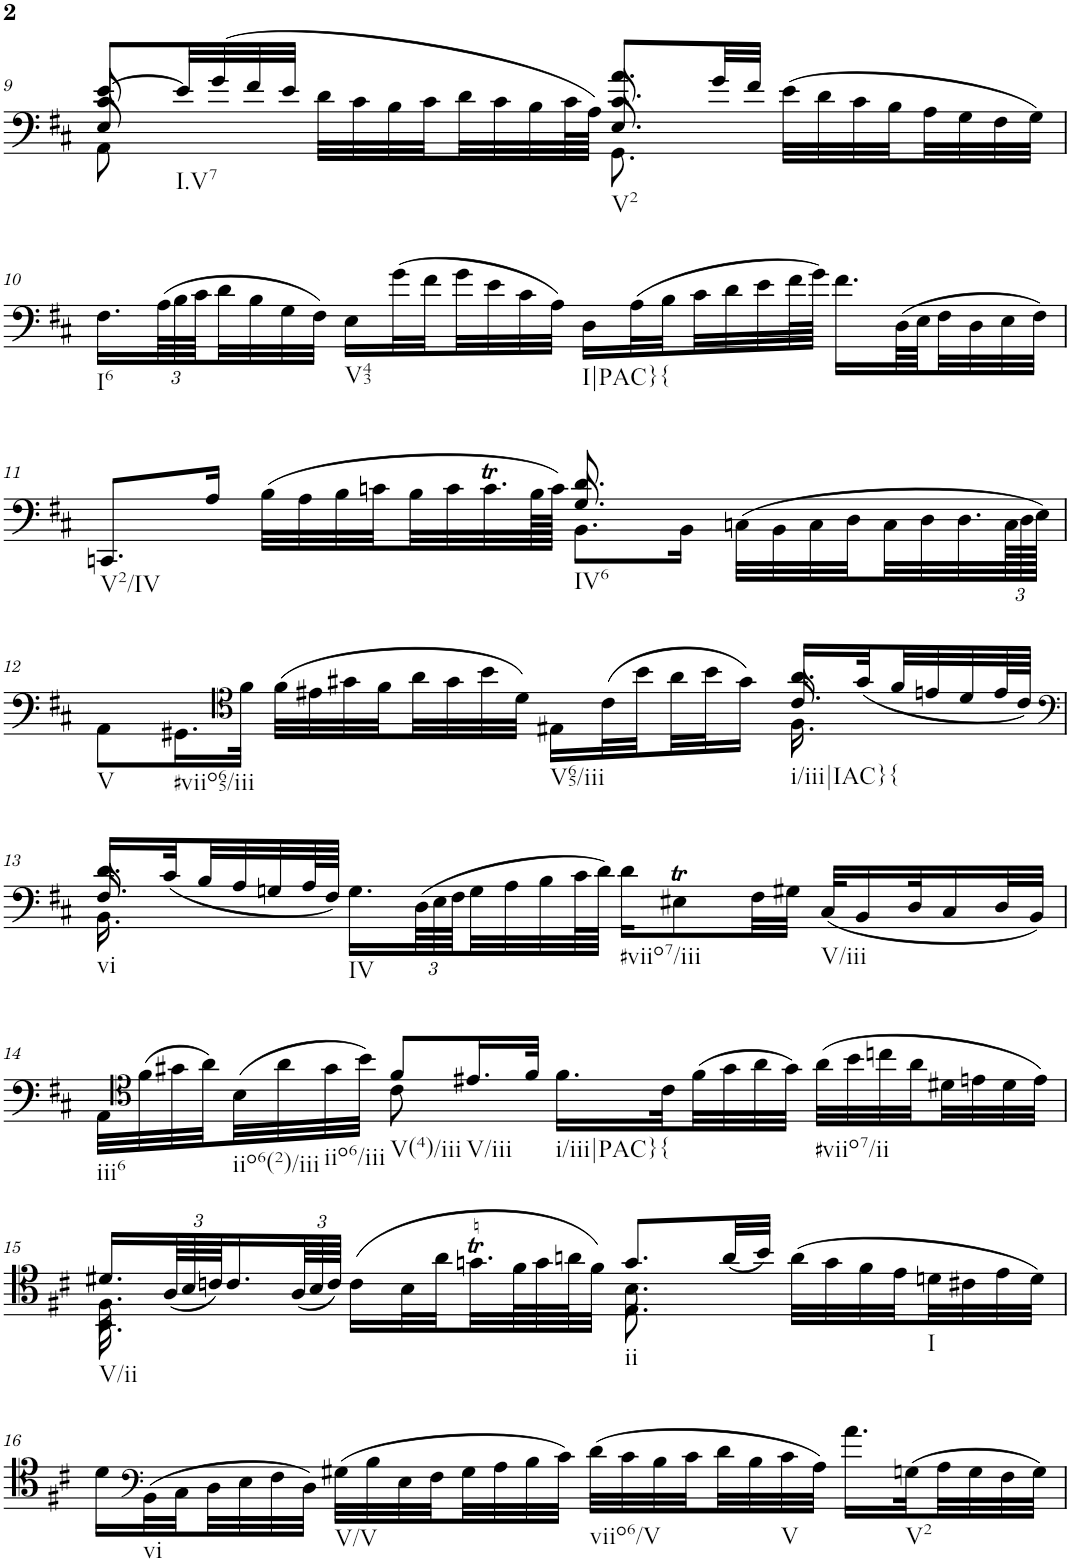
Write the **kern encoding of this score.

**kern
*part1
*staff1
*I"Piano
*I'Pno.
!!LO:PB:g=z
*clefF4
*k[f#c#]
*M4/4
*met(c)
=9
*^
*	*^
*	*	*^
[8e/L	8AA\	8c#/	8E/
!LO:TX:b:t=I.V7	!	!	!
32e/LL]	4.ryy	4.ryy	4.ryy
(32g/	.	.	.
32f#/	.	.	.
32e/JJJ	.	.	.
32d\LLL	.	.	.
32c#\	.	.	.
32B\	.	.	.
32c#\	.	.	.
32d\	.	.	.
32c#\	.	.	.
32B\	.	.	.
64c#\L	.	.	.
64A\JJJJ)	.	.	.
!LO:TX:b:t=V2	!	!	!
8.a/L	8.GG\	8.c#/	8.E/
32g/LL	4ryy	4ryy	4ryy
32f#/JJJ	.	.	.
(32e\LLL	.	.	.
32d\	.	.	.
32c#\	.	.	.
32B\	.	.	.
32A\	.	.	.
32G\	.	.	.
32F#\	16ryy	16ryy	16ryy
32G\JJJ)	.	.	.
*v	*v	*v	*v
!!LO:LB:g=z
=10
!LO:TX:b:t=I6
16.F#\LL
*Xbrackettup
(96A\LL
96B\
96c#\J
32d\
32B\
32G\
32F#\JJJ)
!LO:TX:b:t=V43
16E\LL
(32g\L
32f#\
32g\
32e\
32c#\
32A\JJJ)
!LO:TX:b:t=I|PAC}{
16D\LL
(32A\L
32B\JJ
32c#\LL
32d\
32e\
64f#\L
64g\JJJJ)
16.f#\LL
(64D\LL
64E\J
32F#\
32D\
32E\
32F#\JJJ)
!!LO:LB:g=z
=11
*^
*	*^
!LO:TX:b:t=V2/IV	!	!
8.CCn/L	2ryy	2ryy
16A/Jk	.	.
(32B\LLL	.	.
32A\	.	.
32B\	.	.
32cn\	.	.
32B\	.	.
32c\	.	.
32.cT\	.	.
128B\LL	.	.
128c\JJJJJ)	.	.
!LO:TX:b:t=IV6	!	!
8.BB\L	8.G/	8.d/
16BB\Jk	4ryy	4ryy
(32Cn\LLL	.	.
32BB\	.	.
32C\	.	.
32D\	.	.
32C\	.	.
32D\	.	.
32.D\	16ryy	16ryy
192C\LL	.	.
192D\	.	.
192E\JJJJJ)	.	.
!!LO:LB:g=z	!!	!!
=12	=12	=12
!LO:TX:b:t=V	!	!
8AA\L	2.ryy	2.ryy
!LO:TX:b:t=#viio65/iii	!	!
16.GG#X\L	.	.
*clefC4	*	*
32f#\JJk	.	.
(32f#\LLL	.	.
32e#X\	.	.
32g#X\	.	.
32f#\	.	.
32a\	.	.
32g#\	.	.
32b\	.	.
32d\JJJ)	.	.
!LO:TX:b:t=V65/iii	!	!
16E#X\LL	.	.
(32c#\L	.	.
32b\	.	.
32a\	.	.
32b\J	.	.
16g#\JJ)	.	.
!LO:TX:b:t=i/iii|IAC}{	!	!
16.a/LL	16.F#\	16.c#/
(32g#/L	8ryy	8ryy
32f#/	.	.
32en/	.	.
32d/	.	.
64e/L	32ryy	32ryy
64c#/JJJJ)	.	.
!!LO:LB:g=z	!!	!!
=13	=13	=13
*clefF4	*	*
!LO:TX:b:t=vi	!	!
16.d/LL	16.BB\	16.F#/
(32c#/L	2ryy	2ryy
32B/	.	.
32A/	.	.
32Gn/	.	.
64A/L	.	.
64F#/JJJJ)	.	.
!LO:TX:b:t=IV	!	!
16.G\LL	.	.
(96D\LL	.	.
96E\	.	.
96F#\J	.	.
32G\	.	.
32A\	.	.
32B\	.	.
64c#\L	.	.
64d\JJJJ)	.	.
!LO:TX:b:t=#viio7/iii	!	!
16d\KL	.	.
8E#Xt\	.	.
.	4ryy	4ryy
32F#\LL	.	.
32G#X\JJJ	.	.
!LO:TX:b:t=V/iii	!	!
(<32C#/KLL	.	.
16BB/	.	.
32D/K	8ryy	8ryy
16C#/	.	.
32D/L	.	.
32BB/JJJ)	32ryy	32ryy
!!LO:LB:g=z	!!	!!
=14	=14	=14
!LO:TX:b:t=iii6	!	!
*	*v	*v
32AA\LLL	4ryy
*clefC4	*
(32f#\	.
32g#X\	.
32a\)	.
!LO:TX:b:t=iio6(2)/iii	!
(32B\	.
32a\	.
!LO:TX:b:t=iio6/iii	!
32g#\	.
32b\JJJ)	.
!LO:TX:b:t=V(4)/iii	!
8f#/L	8c#\
!LO:TX:b:t=V/iii	!
16.e#X/L	2ryy
32f#/JJk	.
!LO:TX:b:t=i/iii|PAC}	!
16.f#\LL	.
!LO:TX:b:t={	!
32c#\L	.
(32f#\	.
32g#\	.
32a\	.
32g#\JJJ)	.
!LO:TX:b:t=#viio7/ii	!
(32a\LLL	.
32b\	.
32ccn\	.
32a\	.
32d#X\	8ryy
32en\	.
32d#\	.
32e\JJJ)	.
!!LO:LB:g=z	!!
=15	=15
*	*^
!LO:TX:b:t=V/ii	!	!
16.d#X/LL	16.BB\	16.F#\
(96A/LL	32ryy	32ryy
96B/	.	.
96cn/JJ)	.	.
*v	*v	*v
16.c/
(96A/LL
96B/
96c/JJJJ)
(16c\LL
32B\L
32a\
32.gnT\
64f#\L
64g\
64an\J
32f#\JJJ)
*^
*	*^
!LO:TX:b:t=ii	!	!
8.g/L	8.E\	8.B\
(32a/LL	4ryy	4ryy
32b/JJJ)	.	.
(32a\LLL	.	.
32g\	.	.
32f#\	.	.
32e\	.	.
!LO:TX:b:t=I	!	!
32dn\	.	.
32c#X\	.	.
32e\	16ryy	16ryy
32d\JJJ)	.	.
*v	*v	*v
!!LO:LB:g=z
=16
16d\LL
*clefF4
!LO:TX:b:t=vi
(32BB\L
32C#\
32D\
32E\
32F#\
32D\JJJ)
!LO:TX:b:t=V/V
(32G#X\LLL
32B\
32E\
32F#\
32G#\
32A\
32B\
32c#\JJJ)
!LO:TX:b:t=viio6/V
(32d\LLL
32c#\
32B\
32c#\
32d\
32B\
!LO:TX:b:t=V
32c#\
32A\JJJ)
16.a\LL
!LO:TX:b:t=V2
(32Gn\L
32A\
32G\
32F#\
32G\JJJ)
=
*-
